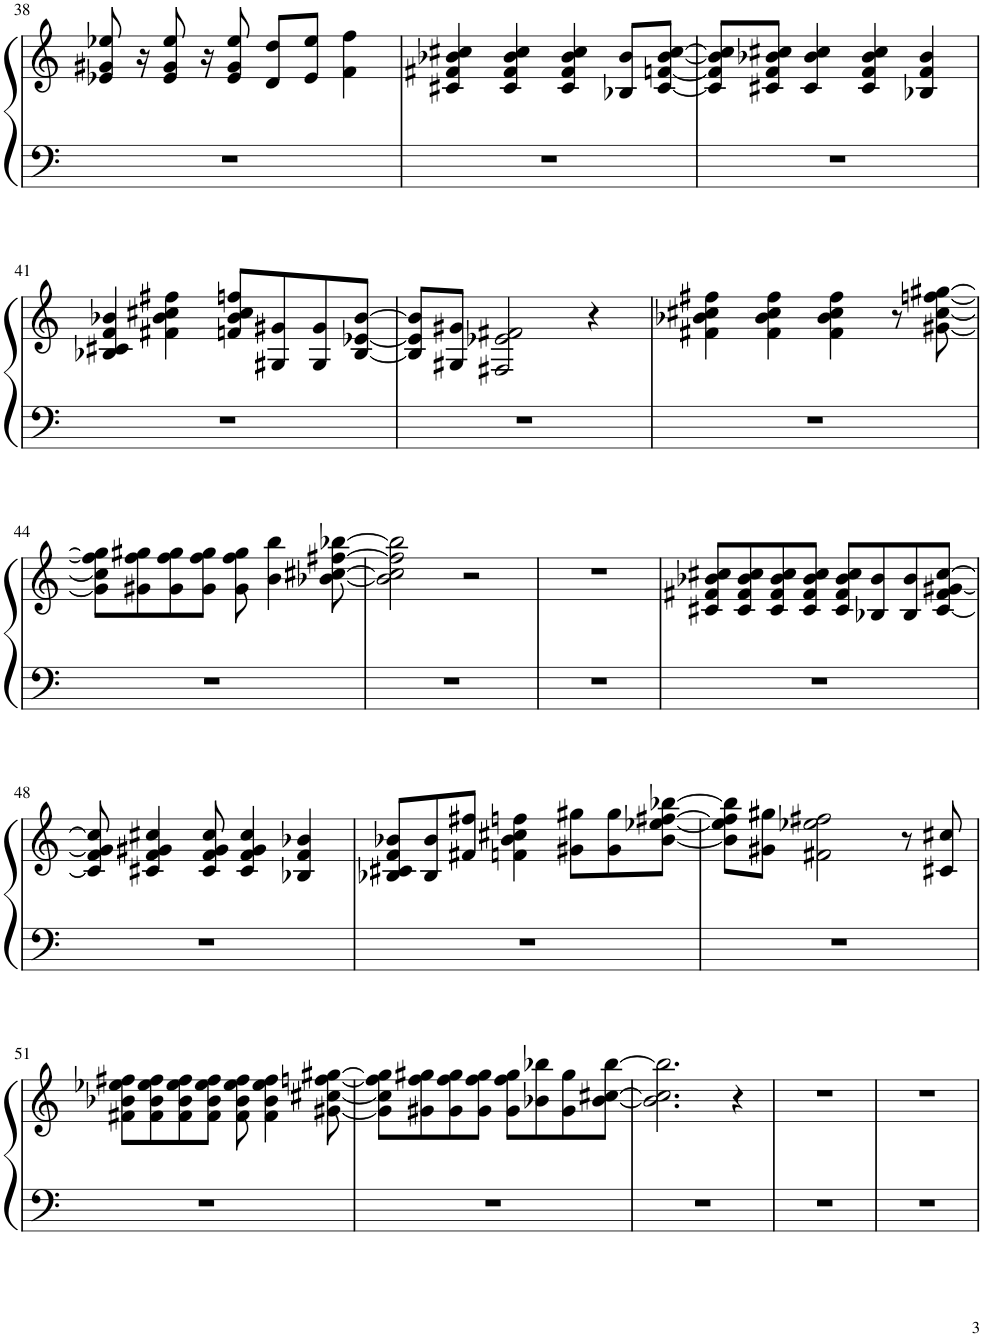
**kern	**kern
*part1	*part1
*staff2	*staff1
*I"Piano	*
*I'Pno.	*
!!LO:PB:g=z
*clefF4	*clefG2
*k[]	*k[]
*M4/4	*M4/4
=38	=38
1r	8e-X/ 8g#X/ 8ee-X/
.	16r
.	8e-/ 8g#/ 8ee-/
.	16r
.	8e-/ 8g#/ 8ee-/
.	8d/ 8dd/L
.	8e-/ 8ee-/J
.	4f\ 4ff\
=39	=39
1r	4c#X/ 4f#X/ 4b-X/ 4cc#X/
.	4c#/ 4f#/ 4b-/ 4cc#/
.	4c#/ 4f#/ 4b-/ 4cc#/
.	8B-X/ 8b-/L
.	[8c#/ [8fn/ [8b-/ [8cc#/J
=40	=40
1r	8c#/] 8f/] 8b-/] 8cc#/]L
.	8c#X/ 8f/ 8b-X/ 8cc#X/J
.	4c#/ 4b-/ 4cc#/
.	4c#/ 4f/ 4b-/ 4cc#/
.	4B-X/ 4f/ 4b-/
!!LO:LB:g=z
=41	=41
1r	4B-X/ 4c#X/ 4f/ 4b-X/
.	4f#X\ 4b-\ 4cc#X\ 4ff#X\
.	8fn/ 8b-/ 8cc#/ 8ffn/L
.	8G#X/ 8g#X/
.	8G#/ 8g#/
.	[8B-/ [8e-X/ [8b-/J
=42	=42
1r	8B-/] 8e-/] 8b-/]L
.	8G#X/ 8g#X/J
.	2F#X/ 2e-X/ 2f#X/
.	4r
=43	=43
1r	4f#X\ 4b-X\ 4cc#X\ 4ff#X\
.	4f#\ 4b-\ 4cc#\ 4ff#\
.	4f#\ 4b-\ 4cc#\ 4ff#\
.	8r
.	[8g#X\ [8cc#\ [8ffn\ [8gg#X\
!!LO:LB:g=z
=44	=44
1r	8g#\] 8cc#\] 8ff\] 8gg#\]L
.	8g#X\ 8ff\ 8gg#X\
.	8g#\ 8ff\ 8gg#\
.	8g#\ 8ff\ 8gg#\J
.	8g#\ 8ff\ 8gg#\
.	4b\ 4bb\
.	[8b-X\ [8cc#X\ [8ff#X\ [8bb-X\
=45	=45
1r	2b-\] 2cc#\] 2ff#\] 2bb-\]
.	2r
=46	=46
1r	1r
=47	=47
1r	8c#X/ 8f#X/ 8b-X/ 8cc#X/L
.	8c#/ 8f#/ 8b-/ 8cc#/
.	8c#/ 8f#/ 8b-/ 8cc#/
.	8c#/ 8f#/ 8b-/ 8cc#/J
.	8c#/ 8f#/ 8b-/ 8cc#/L
.	8B-X/ 8b-/
.	8B-/ 8b-/
.	[8c#/ 8f#/ [8g#X/ [8cc#/J
!!LO:LB:g=z
=48	=48
1r	8c#/] 8f/ 8g#/] 8cc#/]
.	4c#X/ 4f/ 4g#X/ 4cc#X/
.	8c#/ 8f/ 8g#/ 8cc#/
.	4c#/ 4f/ 4g#/ 4cc#/
.	4B-X/ 4f/ 4b-X/
=49	=49
1r	8B-X/ 8c#X/ 8f/ 8b-X/L
.	8B-/ 8b-/
.	8f#X/ 8ff#X/J
.	4fn\ 4b-\ 4cc#X\ 4ffn\
.	8g#X\ 8gg#X\L
.	8g#\ 8gg#\
.	[8b-\ [8ee-X\ [8ff#X\ [8bb-X\J
=50	=50
1r	8b-\] 8ee-\] 8ff#\] 8bb-\]L
.	8g#X\ 8gg#X\J
.	2f#X\ 2ee-X\ 2ff#X\
.	8r
.	8c#X/ 8cc#X/
!!LO:LB:g=z
=51	=51
1r	8f#X\ 8b-X\ 8ee-X\ 8ff#X\L
.	8f#\ 8b-\ 8ee-\ 8ff#\
.	8f#\ 8b-\ 8ee-\ 8ff#\
.	8f#\ 8b-\ 8ee-\ 8ff#\J
.	8f#\ 8b-\ 8ee-\ 8ff#\
.	4f#\ 4b-\ 4ee-\ 4ff#\
.	[8g#X\ [8cc#X\ [8ffn\ [8gg#X\
=52	=52
1r	8g#\] 8cc#\] 8ff\] 8gg#\]L
.	8g#X\ 8ff\ 8gg#X\
.	8g#\ 8ff\ 8gg#\
.	8g#\ 8ff\ 8gg#\J
.	8g#\ 8ff\ 8gg#\L
.	8b-X\ 8bb-X\
.	8g#\ 8gg#\
.	[8b-\ [8cc#X\ [8bb-\J
=53	=53
1r	2.b-\] 2.cc#\] 2.bb-\]
.	4r
=54	=54
1r	1r
=55	=55
1r	1r
=	=
*-	*-
